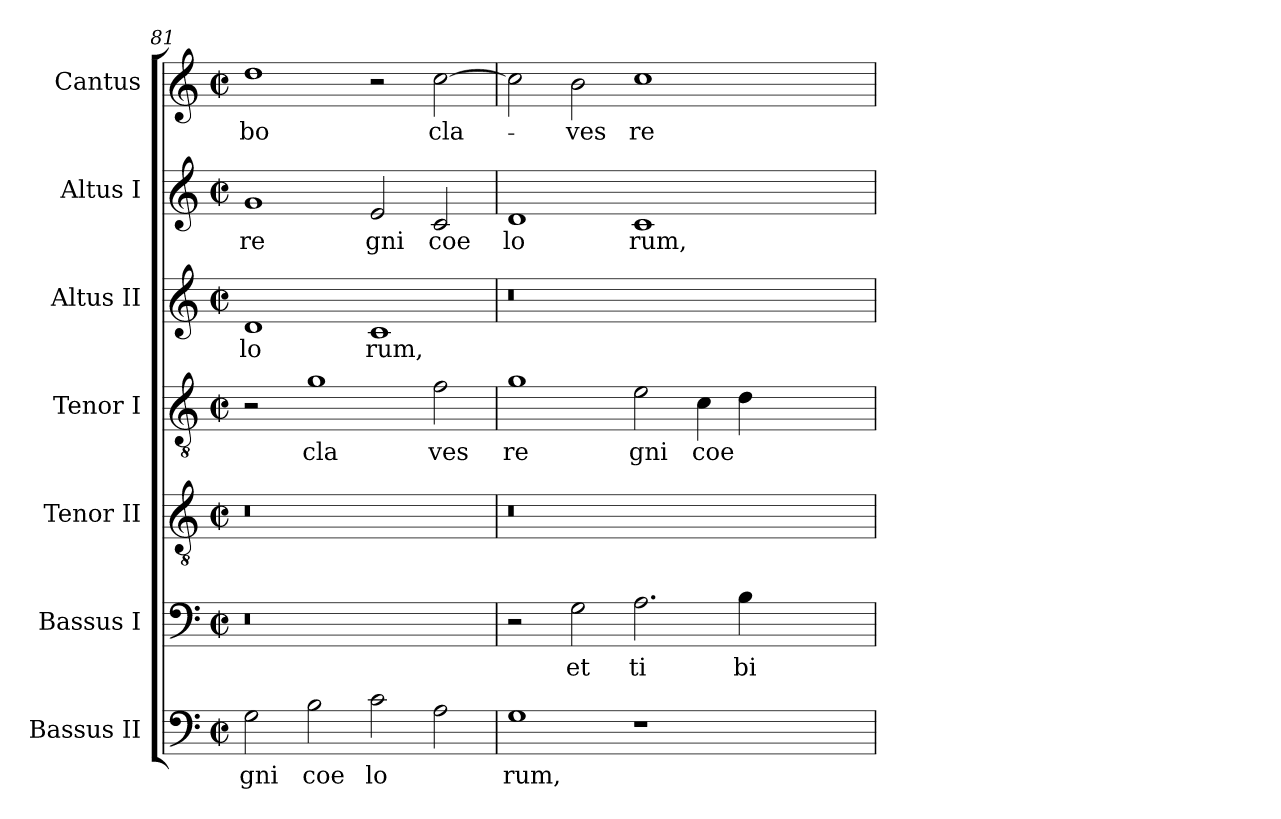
**kern	**text	**kern	**text	**kern	**kern	**text	**kern	**text	**kern	**text	**kern	**text
*part7	*part7	*part6	*part6	*part5	*part4	*part4	*part3	*part3	*part2	*part2	*part1	*part1
*staff7	*staff7	*staff6	*staff6	*staff5	*staff4	*staff4	*staff3	*staff3	*staff2	*staff2	*staff1	*staff1
*I"Bassus II	*	*I"Bassus I	*	*I"Tenor II	*I"Tenor I	*	*I"Altus II	*	*I"Altus I	*	*I"Cantus	*
*clefF4	*	*clefF4	*	*clefGv2	*clefGv2	*	*clefG2	*	*clefG2	*	*clefG2	*
*M2/2	*	*M2/2	*	*M2/2	*M2/2	*	*M2/2	*	*M2/2	*	*M2/2	*
*met(c|)	*	*met(c|)	*	*met(c|)	*met(c|)	*	*met(c|)	*	*met(c|)	*	*met(c|)	*
=81	=81	=81	=81	=81	=81	=81	=81	=81	=81	=81	=81	=81
!	!LO:LY:b:cj	!	!	!	!	!	!	!LO:LY:b:cj	!	!LO:LY:b:cj	!	!LO:LY:b:cj
2G\	gni	0r	.	0r	2r	.	1d	lo	1g	re	1dd	-bo
!	!LO:LY:b:cj	!	!	!	!	!LO:LY:b:cj	!	!	!	!	!	!
2B\	coe	.	.	.	1g	cla	.	.	.	.	.	.
!	!LO:LY:b:cj	!	!	!	!	!	!	!LO:LY:b:cj	!	!LO:LY:b:cj	!	!
2c\	lo	.	.	.	.	.	1c	rum,	2e/	gni	2r	.
!	!	!	!	!	!	!LO:LY:b:cj	!	!	!	!LO:LY:b:cj	!	!LO:LY:b
2A\	.	.	.	.	2f\	ves	.	.	2c/	coe	[>2cc\	cla-
=82	=82	=82	=82	=82	=82	=82	=82	=82	=82	=82	=82	=82
!	!LO:LY:b:cj	!	!	!	!	!LO:LY:b:cj	!	!	!	!LO:LY:b:cj	!	!
1G	rum,	2r	.	0r	1g	re	0r	.	1d	lo	2cc\]	.
!	!	!	!LO:LY:b:cj	!	!	!	!	!	!	!	!	!LO:LY:b:cj
.	.	2G\	et	.	.	.	.	.	.	.	2b\	-ves
!LO:N:vis=1	!	!	!LO:LY:b:cj	!	!	!LO:LY:b:cj	!	!	!	!LO:LY:b:cj	!	!LO:LY:b:cj
0r	.	2.A\	ti	.	2e\	gni	.	.	1c	rum,	1cc	re-
!	!	!	!	!	!	!LO:LY:b	!	!	!	!	!	!
.	.	.	.	.	4c\	coe	.	.	.	.	.	.
!	!	!	!LO:LY:b:cj	!	!	!	!	!	!	!	!	!
.	.	4B\	bi	.	4d\	.	.	.	.	.	.	.
.	.	1ryy	.	1ryy	1ryy	.	1ryy	.	1ryy	.	1ryy	.
=	=	=	=	=	=	=	=	=	=	=	=	=
*-	*-	*-	*-	*-	*-	*-	*-	*-	*-	*-	*-	*-
